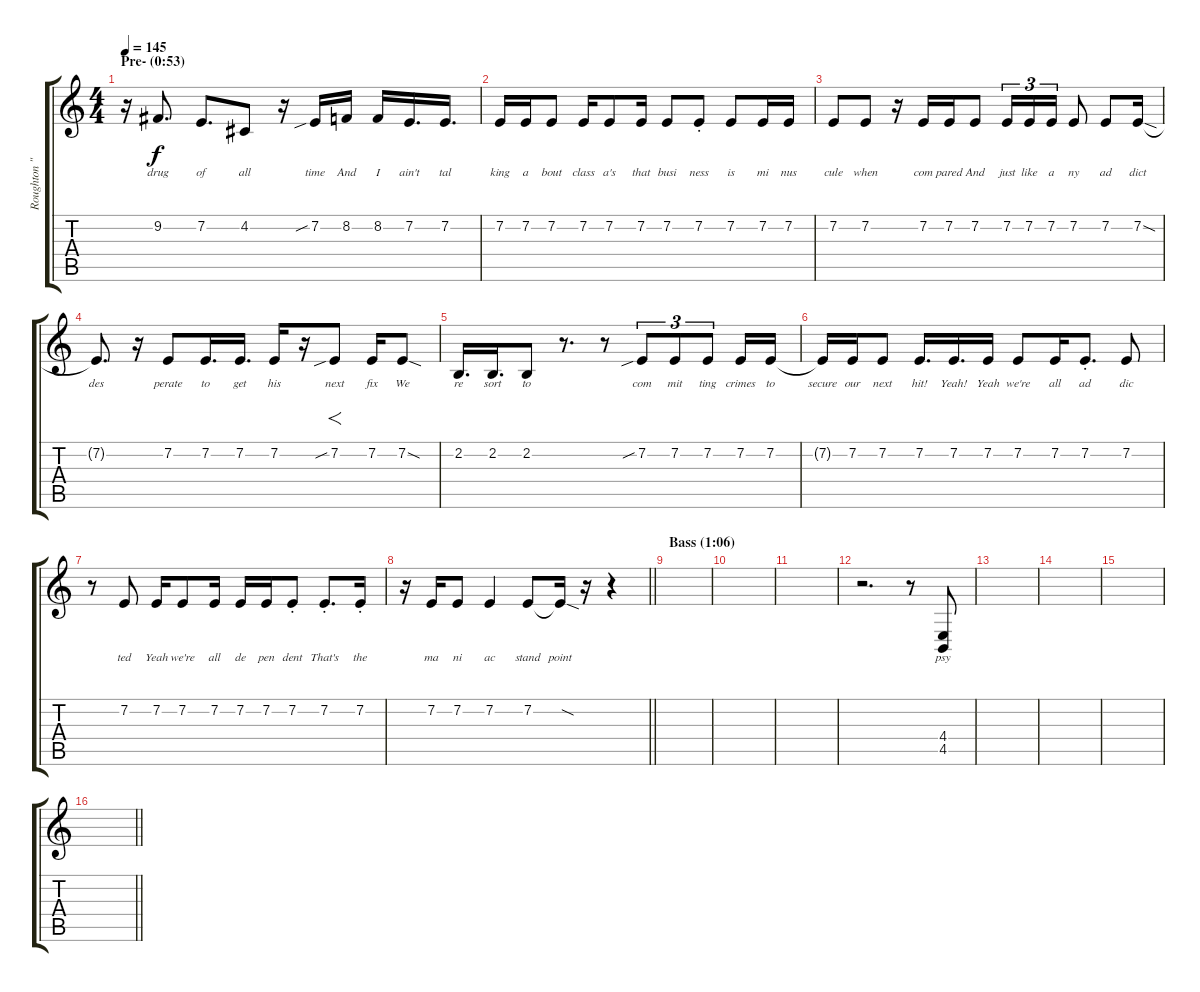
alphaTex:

\track ("Roughton \"Rou\" Reynolds [Lead Vocals]" "Roughton \"") {instrument tangoaccordion}
\staff {score tabs}
\tuning (D4 A3 F3 C3 G2 C2) {hide}
\ts (4 4)
\section ("" "Pre- (0:53)")
\tempo 145
\clef g2
\ks c
r.16{dy f} 9.2.8{d lyrics (0 "drug") lyrics (1 "") lyrics (2 "") lyrics (3 "") lyrics (4 "")} 7.2.8{d lyrics (0 "of") lyrics (1 "") lyrics (2 "") lyrics (3 "") lyrics (4 "")} 4.2.8{lyrics (0 "all") lyrics (1 "") lyrics (2 "") lyrics (3 "") lyrics (4 "")} r.16 7.2{sib}.16{lyrics (0 "time") lyrics (1 "") lyrics (2 "") lyrics (3 "") lyrics (4 "")} 8.2.16{lyrics (0 "And") lyrics (1 "") lyrics (2 "") lyrics (3 "") lyrics (4 "")} 8.2.16{lyrics (0 "I") lyrics (1 "") lyrics (2 "") lyrics (3 "") lyrics (4 "")} 7.2.16{d lyrics (0 "ain't") lyrics (1 "") lyrics (2 "") lyrics (3 "") lyrics (4 "")} 7.2.16{d lyrics (0 "tal") lyrics (1 "") lyrics (2 "") lyrics (3 "") lyrics (4 "")} |
7.2.16{lyrics (0 "king") lyrics (1 "") lyrics (2 "") lyrics (3 "") lyrics (4 "")} 7.2.16{lyrics (0 "a") lyrics (1 "") lyrics (2 "") lyrics (3 "") lyrics (4 "")} 7.2.8{lyrics (0 "bout") lyrics (1 "") lyrics (2 "") lyrics (3 "") lyrics (4 "")} 7.2.16{lyrics (0 "class") lyrics (1 "") lyrics (2 "") lyrics (3 "") lyrics (4 "")} 7.2.8{lyrics (0 "a's") lyrics (1 "") lyrics (2 "") lyrics (3 "") lyrics (4 "")} 7.2.16{lyrics (0 "that") lyrics (1 "") lyrics (2 "") lyrics (3 "") lyrics (4 "")} 7.2.8{lyrics (0 "busi") lyrics (1 "") lyrics (2 "") lyrics (3 "") lyrics (4 "")} 7.2{st}.8{lyrics (0 "ness") lyrics (1 "") lyrics (2 "") lyrics (3 "") lyrics (4 "")} 7.2.8{lyrics (0 "is") lyrics (1 "") lyrics (2 "") lyrics (3 "") lyrics (4 "")} 7.2.16{lyrics (0 "mi") lyrics (1 "") lyrics (2 "") lyrics (3 "") lyrics (4 "")} 7.2.16{lyrics (0 "nus") lyrics (1 "") lyrics (2 "") lyrics (3 "") lyrics (4 "")} |
7.2.8{lyrics (0 "cule") lyrics (1 "") lyrics (2 "") lyrics (3 "") lyrics (4 "")} 7.2.8{lyrics (0 "when") lyrics (1 "") lyrics (2 "") lyrics (3 "") lyrics (4 "")} r.16 7.2.16{lyrics (0 "com") lyrics (1 "") lyrics (2 "") lyrics (3 "") lyrics (4 "")} 7.2.16{lyrics (0 "pared") lyrics (1 "") lyrics (2 "") lyrics (3 "") lyrics (4 "")} 7.2.8{lyrics (0 "And") lyrics (1 "") lyrics (2 "") lyrics (3 "") lyrics (4 "")} 7.2.16{tu (3 2) lyrics (0 "just") lyrics (1 "") lyrics (2 "") lyrics (3 "") lyrics (4 "")} 7.2.16{tu (3 2) lyrics (0 "like") lyrics (1 "") lyrics (2 "") lyrics (3 "") lyrics (4 "")} 7.2.16{tu (3 2) lyrics (0 "a") lyrics (1 "") lyrics (2 "") lyrics (3 "") lyrics (4 "")} 7.2.8{lyrics (0 "ny") lyrics (1 "") lyrics (2 "") lyrics (3 "") lyrics (4 "")} 7.2.8{lyrics (0 "ad") lyrics (1 "") lyrics (2 "") lyrics (3 "") lyrics (4 "")} 7.2{sod}.16{lyrics (0 "dict") lyrics (1 "") lyrics (2 "") lyrics (3 "") lyrics (4 "")} |
7.2{t}.8{d lyrics (0 "des") lyrics (1 "") lyrics (2 "") lyrics (3 "") lyrics (4 "")} r.16 7.2.8{lyrics (0 "perate") lyrics (1 "") lyrics (2 "") lyrics (3 "") lyrics (4 "")} 7.2.16{d lyrics (0 "to") lyrics (1 "") lyrics (2 "") lyrics (3 "") lyrics (4 "")} 7.2.16{d lyrics (0 "get") lyrics (1 "") lyrics (2 "") lyrics (3 "") lyrics (4 "")} 7.2.16{lyrics (0 "his") lyrics (1 "") lyrics (2 "") lyrics (3 "") lyrics (4 "")} r.16 7.2{sib}.8{f lyrics (0 "next") lyrics (1 "") lyrics (2 "") lyrics (3 "") lyrics (4 "")} 7.2.16{lyrics (0 "fix") lyrics (1 "") lyrics (2 "") lyrics (3 "") lyrics (4 "")} 7.2{sod}.8{lyrics (0 "We") lyrics (1 "") lyrics (2 "") lyrics (3 "") lyrics (4 "")} |
2.2.16{d lyrics (0 "re") lyrics (1 "") lyrics (2 "") lyrics (3 "") lyrics (4 "")} 2.2.16{d lyrics (0 "sort") lyrics (1 "") lyrics (2 "") lyrics (3 "") lyrics (4 "")} 2.2.8{lyrics (0 "to") lyrics (1 "") lyrics (2 "") lyrics (3 "") lyrics (4 "")} r.8{d} r.8 7.2{sib}.8{tu (3 2) lyrics (0 "com") lyrics (1 "") lyrics (2 "") lyrics (3 "") lyrics (4 "")} 7.2.8{tu (3 2) lyrics (0 "mit") lyrics (1 "") lyrics (2 "") lyrics (3 "") lyrics (4 "")} 7.2.8{tu (3 2) lyrics (0 "ting") lyrics (1 "") lyrics (2 "") lyrics (3 "") lyrics (4 "")} 7.2.16{lyrics (0 "crimes") lyrics (1 "") lyrics (2 "") lyrics (3 "") lyrics (4 "")} 7.2.16{lyrics (0 "to") lyrics (1 "") lyrics (2 "") lyrics (3 "") lyrics (4 "")} |
7.2{t}.16{lyrics (0 "secure") lyrics (1 "") lyrics (2 "") lyrics (3 "") lyrics (4 "")} 7.2.16{lyrics (0 "our") lyrics (1 "") lyrics (2 "") lyrics (3 "") lyrics (4 "")} 7.2.8{lyrics (0 "next") lyrics (1 "") lyrics (2 "") lyrics (3 "") lyrics (4 "")} 7.2.16{d lyrics (0 "hit!") lyrics (1 "") lyrics (2 "") lyrics (3 "") lyrics (4 "")} 7.2.16{d lyrics (0 "Yeah!") lyrics (1 "") lyrics (2 "") lyrics (3 "") lyrics (4 "")} 7.2.16{lyrics (0 "Yeah") lyrics (1 "") lyrics (2 "") lyrics (3 "") lyrics (4 "")} 7.2.8{lyrics (0 "we're") lyrics (1 "") lyrics (2 "") lyrics (3 "") lyrics (4 "")} 7.2.16{lyrics (0 "all") lyrics (1 "") lyrics (2 "") lyrics (3 "") lyrics (4 "")} 7.2{st}.8{d lyrics (0 "ad") lyrics (1 "") lyrics (2 "") lyrics (3 "") lyrics (4 "")} 7.2.8{lyrics (0 "dic") lyrics (1 "") lyrics (2 "") lyrics (3 "") lyrics (4 "")} |
r.8 7.2.8{lyrics (0 "ted") lyrics (1 "") lyrics (2 "") lyrics (3 "") lyrics (4 "")} 7.2.16{lyrics (0 "Yeah") lyrics (1 "") lyrics (2 "") lyrics (3 "") lyrics (4 "")} 7.2.8{lyrics (0 "we're") lyrics (1 "") lyrics (2 "") lyrics (3 "") lyrics (4 "")} 7.2.16{lyrics (0 "all") lyrics (1 "") lyrics (2 "") lyrics (3 "") lyrics (4 "")} 7.2.16{lyrics (0 "de") lyrics (1 "") lyrics (2 "") lyrics (3 "") lyrics (4 "")} 7.2.16{lyrics (0 "pen") lyrics (1 "") lyrics (2 "") lyrics (3 "") lyrics (4 "")} 7.2{st}.8{lyrics (0 "dent") lyrics (1 "") lyrics (2 "") lyrics (3 "") lyrics (4 "")} 7.2{st}.8{d lyrics (0 "That's") lyrics (1 "") lyrics (2 "") lyrics (3 "") lyrics (4 "")} 7.2{st}.16{lyrics (0 "the") lyrics (1 "") lyrics (2 "") lyrics (3 "") lyrics (4 "")} |
\barLineRight lightlight
r.16 7.2.16{lyrics (0 "ma") lyrics (1 "") lyrics (2 "") lyrics (3 "") lyrics (4 "")} 7.2.8{lyrics (0 "ni") lyrics (1 "") lyrics (2 "") lyrics (3 "") lyrics (4 "")} 7.2.4{lyrics (0 "ac") lyrics (1 "") lyrics (2 "") lyrics (3 "") lyrics (4 "")} 7.2.8{lyrics (0 "stand") lyrics (1 "") lyrics (2 "") lyrics (3 "") lyrics (4 "")} 7.2{sod t}.16{lyrics (0 "point") lyrics (1 "") lyrics (2 "") lyrics (3 "") lyrics (4 "")} r.16 r.4 |
\section ("" "Bass (1:06)")
|
|
|
r.2{d} r.8 (4.4 4.5).8{lyrics (0 "psy") lyrics (1 "") lyrics (2 "") lyrics (3 "") lyrics (4 "")} |
|
|
|
\barLineRight lightlight
